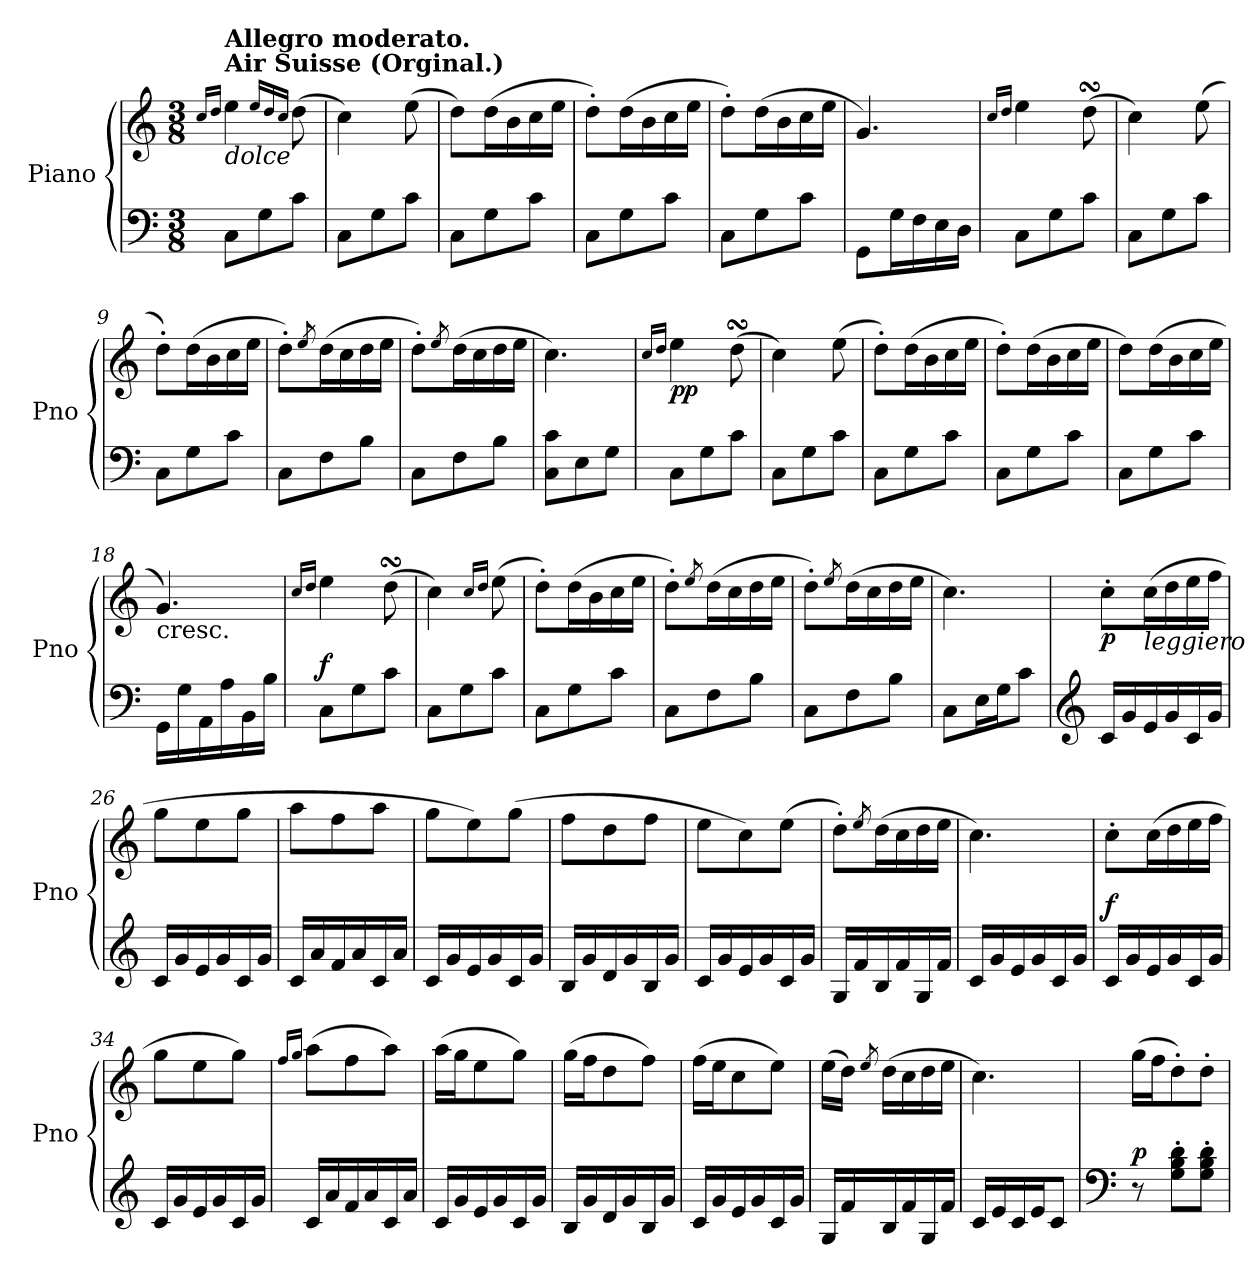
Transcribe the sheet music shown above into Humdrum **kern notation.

**kern	**kern	**dynam
*part1	*part1	*part1
*staff2	*staff1	*staff1/2
*I"Piano	*	*
*I'Pno	*	*
*clefF4	*clefG2	*
*k[]	*k[]	*
*M3/8	*M3/8	*
=1	=1	=1
.	16qcc/LL	.
.	16qdd/JJ	.
!	!LO:TX:b:i:t=dolce	!
!	!LO:TX:a:B:t=Air Suisse (Orginal.)	!
!	!LO:TX:a:B:t=Allegro moderato.	!
8C\L	4ee\	.
8G\	.	.
.	16qee/LL	.
.	16qdd/	.
.	16qcc/JJ	.
8c\J	(>8dd\	.
=2	=2	=2
8C\L	4cc\)	.
8G\	.	.
8c\J	(>8ee\	.
=3	=3	=3
8C\L	8dd\L)	.
8G\	(>16dd\L	.
.	16b\	.
8c\J	16cc\	.
.	16ee\JJ	.
=4	=4	=4
8C\L	8dd'\L)	.
8G\	(>16dd\L	.
.	16b\	.
8c\J	16cc\	.
.	16ee\JJ	.
=5	=5	=5
8C\L	8dd'\L)	.
8G\	(>16dd\L	.
.	16b\	.
8c\J	16cc\	.
.	16ee\JJ	.
=6	=6	=6
8GG\L	4.g/)	.
16G\L	.	.
16F\	.	.
16E\	.	.
16D\JJ	.	.
=7	=7	=7
.	16qcc/LL	.
.	16qdd/JJ	.
8C\L	4ee\	.
8G\	.	.
8c\J	(>8ddsSSS\	.
=8	=8	=8
8C\L	4cc\)	.
8G\	.	.
8c\J	(>8ee\	.
=9	=9	=9
8C\L	8dd'\L)	.
8G\	(>16dd\L	.
.	16b\	.
8c\J	16cc\	.
.	16ee\JJ	.
!!LO:LB:g=z
=10	=10	=10
8C<\L	8dd'\L)	.
.	8qee/	.
8F<\	(>16dd\L	.
.	16cc\	.
8B\J	16dd\	.
.	16ee\JJ	.
=11	=11	=11
8C\L	8dd'\L)	.
.	8qee/	.
8F\	(>16dd\L	.
.	16cc\	.
8B\J	16dd\	.
.	16ee\JJ	.
=12	=12	=12
8C\ 8c\L	4.cc\)	.
8E<\	.	.
8G<\J	.	.
=13	=13	=13
.	16qcc/LL	.
.	16qdd/JJ	.
!	!	!LO:DY:b
8C\L	4ee\	pp
8G\	.	.
8c\J	(>8ddsSSS\	.
=14	=14	=14
8C\L	4cc\)	.
8G\	.	.
8c\J	(>8ee\	.
=15	=15	=15
8C\L	8dd'\L)	.
8G\	(>16dd\L	.
.	16b\	.
8c\J	16cc\	.
.	16ee\JJ	.
=16	=16	=16
8C\L	8dd'\L)	.
8G\	(>16dd\L	.
.	16b\	.
8c\J	16cc\	.
.	16ee\JJ	.
=17	=17	=17
8C\L	8dd\L)	.
8G\	(>16dd\L	.
.	16b\	.
8c\J	16cc\	.
.	16ee\JJ	.
=18	=18	=18
!	!LO:TX:b:t=cresc.	!
16GG\LL	4.g/)	.
16G\	.	.
16AA\	.	.
16A\	.	.
16BB\	.	.
16B\JJ	.	.
=19	=19	=19
.	16qcc/LL	.
.	16qdd/JJ	.
!	!	!LO:DY:a=2
8C\L	4ee\	f
8G\	.	.
8c\J	(>8ddsSSS\	.
!!LO:LB:g=z
=20	=20	=20
8C\L	4cc\)	.
8G\	.	.
.	16qcc/LL	.
.	16qdd/JJ	.
8c\J	(>8ee\	.
=21	=21	=21
8C\L	8dd'\L)	.
8G\	(>16dd\L	.
.	16b\	.
8c\J	16cc\	.
.	16ee\JJ	.
=22	=22	=22
8C\L	8dd'\L)	.
.	8qee/	.
8F\	(>16dd\L	.
.	16cc\	.
8B\J	16dd\	.
.	16ee\JJ	.
=23	=23	=23
8C\L	8dd'\L)	.
.	8qee/	.
8F\	(>16dd\L	.
.	16cc\	.
8B\J	16dd\	.
.	16ee\JJ	.
=24	=24	=24
8C\L	4.cc\)	.
16E\L	.	.
16G\J	.	.
8c\J	.	.
=25	=25	=25
*clefG2	*	*
!	!	!LO:DY:b
16c</LL	8cc'\L	p
16g/	.	.
!	!LO:TX:b:i:t=leggiero	!
16e/	(>16cc\L	.
16g/	16dd\	.
16c/	16ee\	.
16g/JJ	16ff\JJ	.
=26	=26	=26
16c/LL	8gg\L	.
16g/	.	.
16e/	8ee\	.
16g/	.	.
16c/	8gg\J	.
16g/JJ	.	.
=27	=27	=27
16c/LL	8aa\L	.
16a/	.	.
16f/	8ff\	.
16a/	.	.
16c/	8aa\J	.
16a/JJ	.	.
=28	=28	=28
16c/LL	8gg\L	.
16g/	.	.
16e/	8ee\)	.
16g/	.	.
16c/	(>8gg\J	.
16g/JJ	.	.
!!LO:LB:g=z
=29	=29	=29
16B</LL	8ff\L	.
16g/	.	.
16d/	8dd\	.
16g/	.	.
16B/	8ff\J	.
16g/JJ	.	.
=30	=30	=30
16c</LL	8ee\L	.
16g/	.	.
16e/	8cc\)	.
16g/	.	.
16c/	(>8ee\J	.
16g/JJ	.	.
=31	=31	=31
16G</LL	8dd'\L)	.
16f/	.	.
.	8qee/	.
16B/	(>16dd\L	.
16f/	16cc\	.
16G/	16dd\	.
16f/JJ	16ee\JJ	.
=32	=32	=32
16c</LL	4.cc\)	.
16g/	.	.
16e/	.	.
16g/	.	.
16c/	.	.
16g/JJ	.	.
=33	=33	=33
!	!	!LO:DY:a=2
16c</LL	8cc'\L	f
16g/	.	.
16e/	(>16cc\L	.
16g/	16dd\	.
16c/	16ee\	.
16g/JJ	16ff\JJ	.
=34	=34	=34
16c/LL	8gg\L	.
16g/	.	.
16e/	8ee\	.
16g/	.	.
16c/	8gg\J)	.
16g/JJ	.	.
=35	=35	=35
.	16qff/LL	.
.	16qgg/JJ	.
16c/LL	(>8aa\L	.
16a/	.	.
16f/	8ff\	.
16a/	.	.
16c/	8aa\J)	.
16a/JJ	.	.
=36	=36	=36
16c/LL	(>16aa\LL	.
16g/	16gg\J	.
16e/	8ee\	.
16g/	.	.
16c/	8gg\J)	.
16g/JJ	.	.
!!LO:LB:g=z
=37	=37	=37
16B</LL	(>16gg\LL	.
16g/	16ff\J	.
16d/	8dd\	.
16g/	.	.
16B/	8ff\J)	.
16g/JJ	.	.
=38	=38	=38
16c</LL	(>16ff\LL	.
16g/	16ee\J	.
16e/	8cc\	.
16g/	.	.
16c/	8ee\J)	.
16g/JJ	.	.
=39	=39	=39
16G/LL	(>16ee\LL	.
16f/	16dd\JJ)	.
.	8qee/	.
16B/	(>16dd\LL	.
16f/	16cc\	.
16G/	16dd\	.
16f/JJ	16ee\JJ	.
=40	=40	=40
16c</LL	4.cc\)	.
16e/	.	.
16c/	.	.
16e/J	.	.
8c/J	.	.
=41	=41	=41
*clefF4	*	*
!	!	!LO:DY:a=2
8r	(>16gg\LL	p
.	16ff\J	.
8G\' 8B\' 8d\'L	8dd'\)	.
8G\' 8B\' 8d\'J	8dd'\J	.
=	=	=
*-	*-	*-
